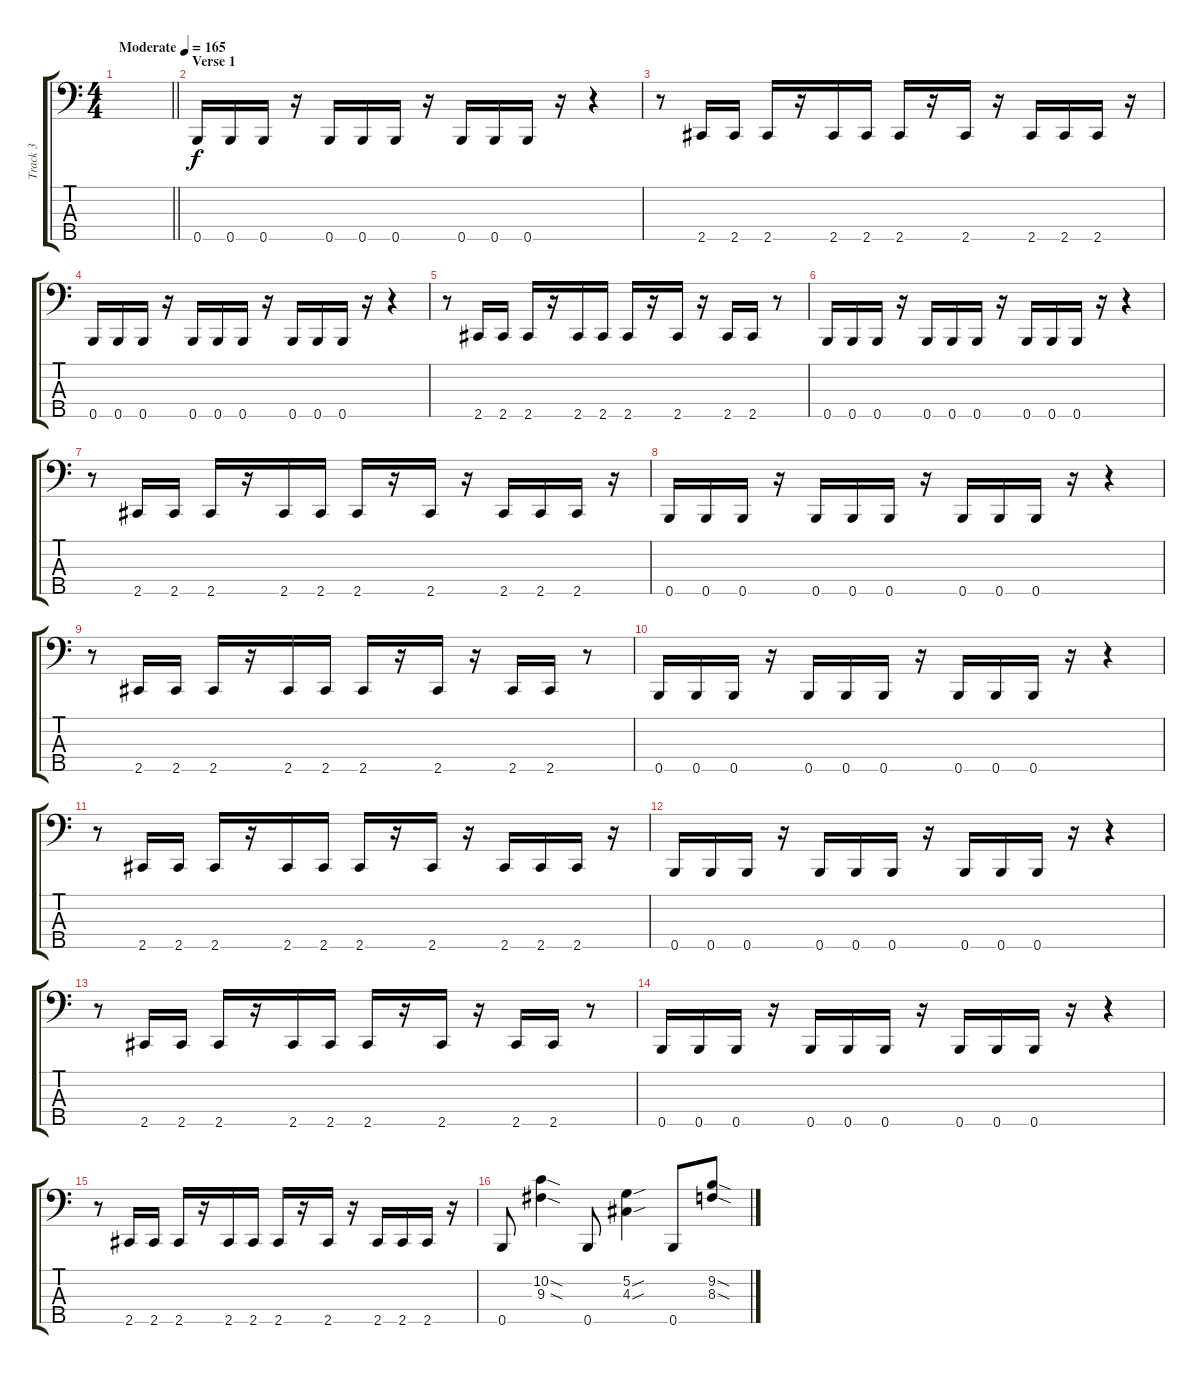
\track ("Track 3" "Track 3") {instrument electricbassfinger}
\staff {score tabs}
\tuning (G2 D2 A1 E1 B0) {hide}
\ts (4 4)
\tempo (165 "Moderate")
\clef f4
\barLineRight lightlight
\ks c
|
\section ("" "Verse 1")
0.5.16 0.5.16 0.5.16 r.16 0.5.16 0.5.16 0.5.16 r.16 0.5.16 0.5.16 0.5.16 r.16 r.4 |
r.8 2.5.16 2.5.16 2.5.16 r.16 2.5.16 2.5.16 2.5.16 r.16 2.5.16 r.16 2.5.16 2.5.16 2.5.16 r.16 |
0.5.16 0.5.16 0.5.16 r.16 0.5.16 0.5.16 0.5.16 r.16 0.5.16 0.5.16 0.5.16 r.16 r.4 |
r.8 2.5.16 2.5.16 2.5.16 r.16 2.5.16 2.5.16 2.5.16 r.16 2.5.16 r.16 2.5.16 2.5.16 r.8 |
0.5.16 0.5.16 0.5.16 r.16 0.5.16 0.5.16 0.5.16 r.16 0.5.16 0.5.16 0.5.16 r.16 r.4 |
r.8 2.5.16 2.5.16 2.5.16 r.16 2.5.16 2.5.16 2.5.16 r.16 2.5.16 r.16 2.5.16 2.5.16 2.5.16 r.16 |
0.5.16 0.5.16 0.5.16 r.16 0.5.16 0.5.16 0.5.16 r.16 0.5.16 0.5.16 0.5.16 r.16 r.4 |
r.8 2.5.16 2.5.16 2.5.16 r.16 2.5.16 2.5.16 2.5.16 r.16 2.5.16 r.16 2.5.16 2.5.16 r.8 |
0.5.16 0.5.16 0.5.16 r.16 0.5.16 0.5.16 0.5.16 r.16 0.5.16 0.5.16 0.5.16 r.16 r.4 |
r.8 2.5.16 2.5.16 2.5.16 r.16 2.5.16 2.5.16 2.5.16 r.16 2.5.16 r.16 2.5.16 2.5.16 2.5.16 r.16 |
0.5.16 0.5.16 0.5.16 r.16 0.5.16 0.5.16 0.5.16 r.16 0.5.16 0.5.16 0.5.16 r.16 r.4 |
r.8 2.5.16 2.5.16 2.5.16 r.16 2.5.16 2.5.16 2.5.16 r.16 2.5.16 r.16 2.5.16 2.5.16 r.8 |
0.5.16 0.5.16 0.5.16 r.16 0.5.16 0.5.16 0.5.16 r.16 0.5.16 0.5.16 0.5.16 r.16 r.4 |
r.8 2.5.16 2.5.16 2.5.16 r.16 2.5.16 2.5.16 2.5.16 r.16 2.5.16 r.16 2.5.16 2.5.16 2.5.16 r.16 |
0.5.8 (10.2{sod} 9.3{sod}).4 0.5.8 (5.2{sou} 4.3{sou}).4 0.5.8 (9.2{sod} 8.3{sod}).8
